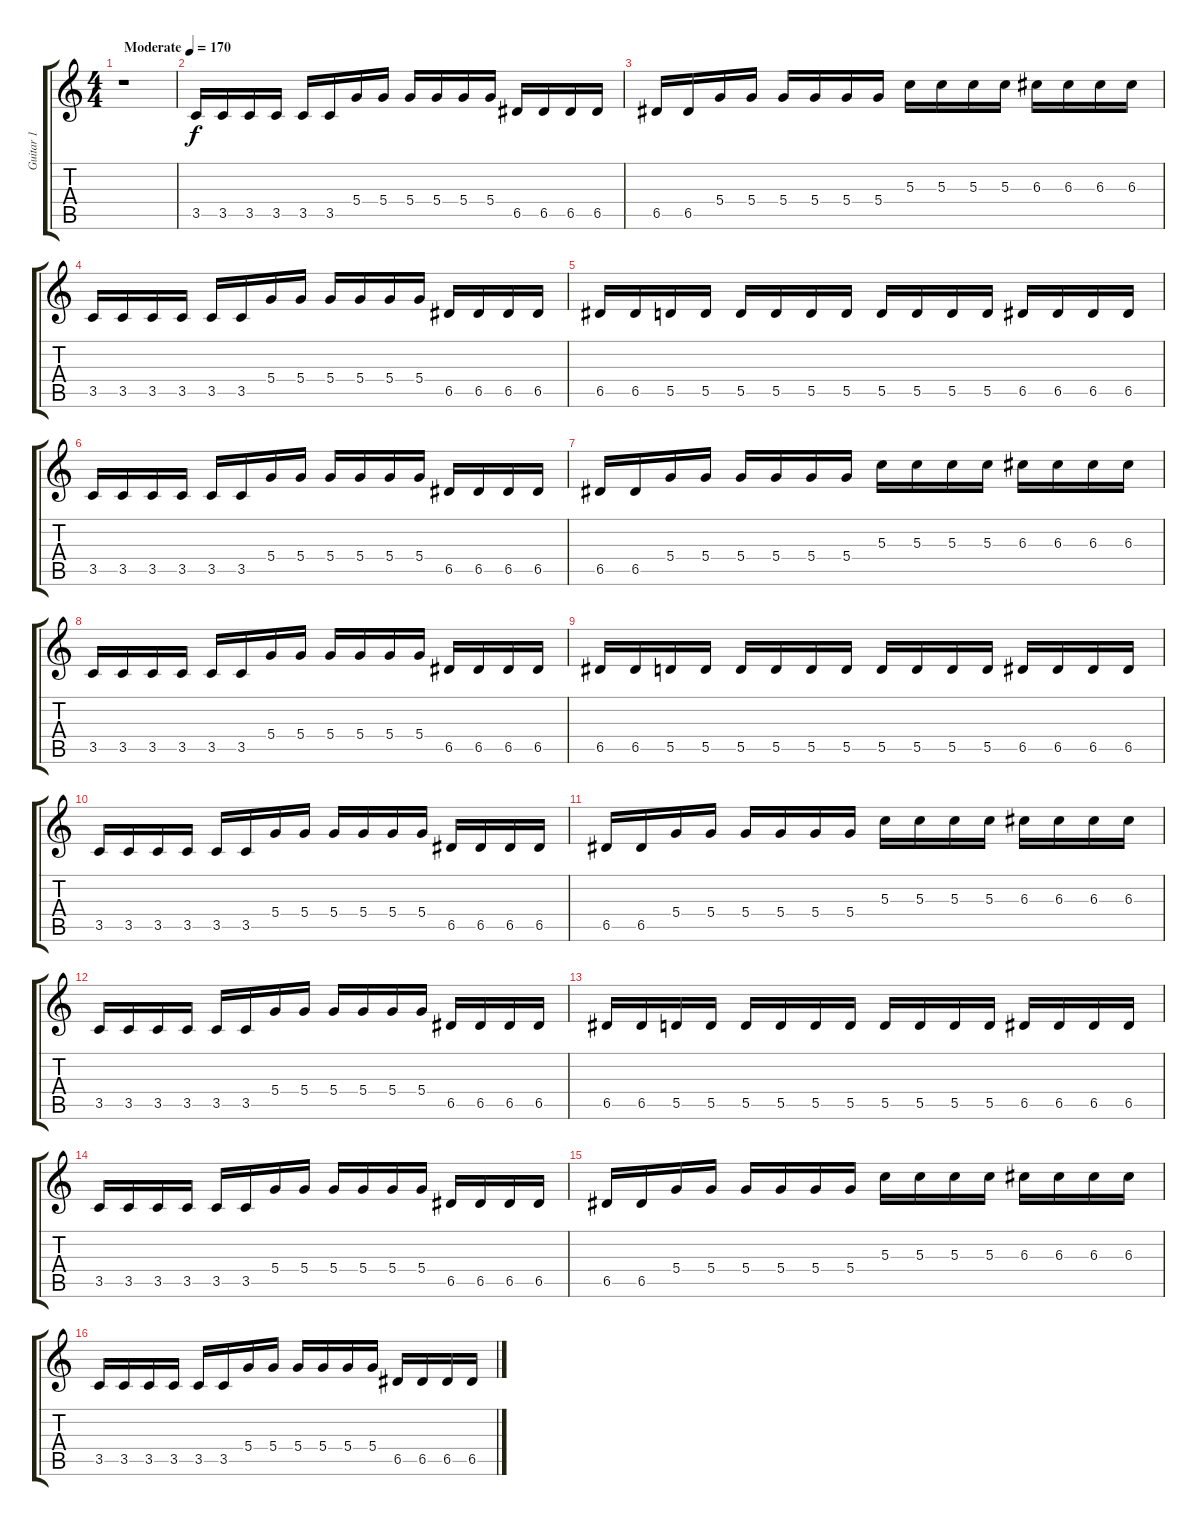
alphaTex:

\track ("Guitar 1" "Guitar 1") {instrument overdrivenguitar}
\staff {score tabs}
\tuning (E4 B3 G3 D3 A2 D2) {hide}
\ts (4 4)
\tempo (170 "Moderate")
\clef g2
\ks c
r.1{dy f instrument overdrivenguitar} |
3.5.16 3.5.16 3.5.16 3.5.16 3.5.16 3.5.16 5.4.16 5.4.16 5.4.16 5.4.16 5.4.16 5.4.16 6.5.16 6.5.16 6.5.16 6.5.16 |
6.5.16 6.5.16 5.4.16 5.4.16 5.4.16 5.4.16 5.4.16 5.4.16 5.3.16 5.3.16 5.3.16 5.3.16 6.3.16 6.3.16 6.3.16 6.3.16 |
3.5.16 3.5.16 3.5.16 3.5.16 3.5.16 3.5.16 5.4.16 5.4.16 5.4.16 5.4.16 5.4.16 5.4.16 6.5.16 6.5.16 6.5.16 6.5.16 |
6.5.16 6.5.16 5.5.16 5.5.16 5.5.16 5.5.16 5.5.16 5.5.16 5.5.16 5.5.16 5.5.16 5.5.16 6.5.16 6.5.16 6.5.16 6.5.16 |
3.5.16 3.5.16 3.5.16 3.5.16 3.5.16 3.5.16 5.4.16 5.4.16 5.4.16 5.4.16 5.4.16 5.4.16 6.5.16 6.5.16 6.5.16 6.5.16 |
6.5.16 6.5.16 5.4.16 5.4.16 5.4.16 5.4.16 5.4.16 5.4.16 5.3.16 5.3.16 5.3.16 5.3.16 6.3.16 6.3.16 6.3.16 6.3.16 |
3.5.16 3.5.16 3.5.16 3.5.16 3.5.16 3.5.16 5.4.16 5.4.16 5.4.16 5.4.16 5.4.16 5.4.16 6.5.16 6.5.16 6.5.16 6.5.16 |
6.5.16 6.5.16 5.5.16 5.5.16 5.5.16 5.5.16 5.5.16 5.5.16 5.5.16 5.5.16 5.5.16 5.5.16 6.5.16 6.5.16 6.5.16 6.5.16 |
3.5.16 3.5.16 3.5.16 3.5.16 3.5.16 3.5.16 5.4.16 5.4.16 5.4.16 5.4.16 5.4.16 5.4.16 6.5.16 6.5.16 6.5.16 6.5.16 |
6.5.16 6.5.16 5.4.16 5.4.16 5.4.16 5.4.16 5.4.16 5.4.16 5.3.16 5.3.16 5.3.16 5.3.16 6.3.16 6.3.16 6.3.16 6.3.16 |
3.5.16 3.5.16 3.5.16 3.5.16 3.5.16 3.5.16 5.4.16 5.4.16 5.4.16 5.4.16 5.4.16 5.4.16 6.5.16 6.5.16 6.5.16 6.5.16 |
6.5.16 6.5.16 5.5.16 5.5.16 5.5.16 5.5.16 5.5.16 5.5.16 5.5.16 5.5.16 5.5.16 5.5.16 6.5.16 6.5.16 6.5.16 6.5.16 |
3.5.16 3.5.16 3.5.16 3.5.16 3.5.16 3.5.16 5.4.16 5.4.16 5.4.16 5.4.16 5.4.16 5.4.16 6.5.16 6.5.16 6.5.16 6.5.16 |
6.5.16 6.5.16 5.4.16 5.4.16 5.4.16 5.4.16 5.4.16 5.4.16 5.3.16 5.3.16 5.3.16 5.3.16 6.3.16 6.3.16 6.3.16 6.3.16 |
3.5.16 3.5.16 3.5.16 3.5.16 3.5.16 3.5.16 5.4.16 5.4.16 5.4.16 5.4.16 5.4.16 5.4.16 6.5.16 6.5.16 6.5.16 6.5.16
